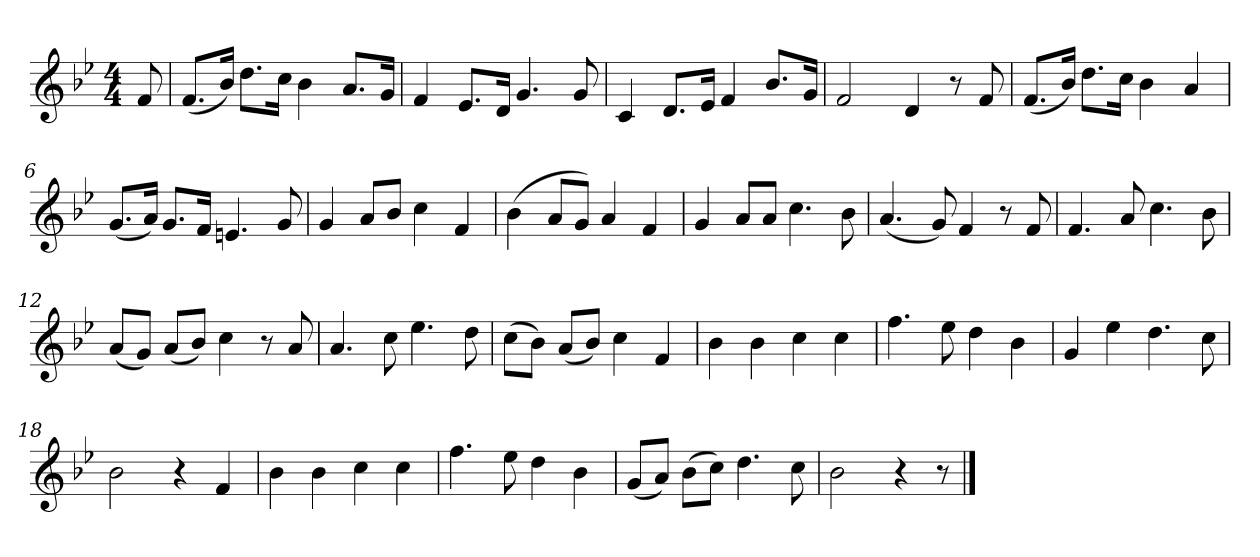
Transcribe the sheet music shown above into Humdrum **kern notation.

**kern
*part1
*staff1
*k[b-e-]
*M4/4
*MM120
=
8f
=1
(8.fL
16b-Jk)
8.ddL
16ccJk
4b-
8.aL
16gJk
=2
4f
8.e-L
16dJk
4.g
8g
=3
4c
8.dL
16e-Jk
4f
8.b-L
16gJk
=4
2f
4d
8r
8f
=5
(8.fL
16b-Jk)
8.ddL
16ccJk
4b-
4a
=6
(8.gL
16aJk)
8.gL
16fJk
4.en
8g
=7
4g
8aL
8b-J
4cc
4f
=8
(4b-
8aL
8gJ)
4a
4f
=9
4g
8aL
8aJ
4.cc
8b-
=10
(4.a
8g)
4f
8r
8f
=11
4.f
8a
4.cc
8b-
=12
(8aL
8gJ)
(8aL
8b-J)
4cc
8r
8a
=13
4.a
8cc
4.ee-
8dd
=14
(8ccL
8b-J)
(8aL
8b-J)
4cc
4f
=15
4b-
4b-
4cc
4cc
=16
4.ff
8ee-
4dd
4b-
=17
4g
4ee-
4.dd
8cc
=18
2b-
4r
4f
=19
4b-
4b-
4cc
4cc
=20
4.ff
8ee-
4dd
4b-
=21
(8gL
8aJ)
(8b-L
8ccJ)
4.dd
8cc
=22
2b-
4r
8r
==
*-
